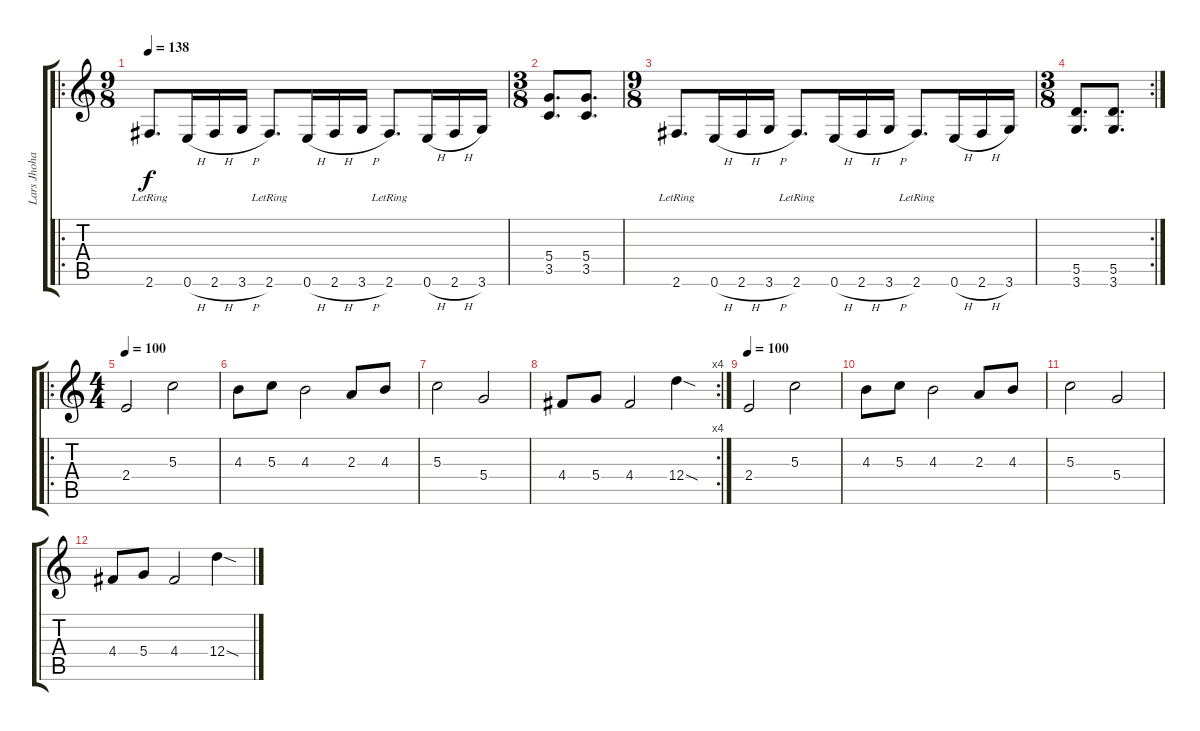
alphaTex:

\track ("Lars Jhohansson" "Lars Jhoha") {instrument distortionguitar}
\staff {score tabs}
\tuning (E4 B3 G3 D3 A2 E2) {hide}
\ro
\ts (9 8)
\tempo 138
\clef g2
\ks c
2.6{lr}.8{d dy f} 0.6{h}.16 2.6{h}.16 3.6{h}.16 2.6{lr}.8{d} 0.6{h}.16 2.6{h}.16 3.6{h}.16 2.6{lr}.8{d} 0.6{h}.16 2.6{h}.16 3.6.16 |
\ts (3 8)
(5.4 3.5).8{d} (5.4 3.5).8{d} |
\ts (9 8)
2.6{lr}.8{d} 0.6{h}.16 2.6{h}.16 3.6{h}.16 2.6{lr}.8{d} 0.6{h}.16 2.6{h}.16 3.6{h}.16 2.6{lr}.8{d} 0.6{h}.16 2.6{h}.16 3.6.16 |
\rc 2
\ts (3 8)
(5.5 3.6).8{d} (5.5 3.6).8{d} |
\ro
\ts (4 4)
\tempo 100
2.4.2 5.3.2 |
4.3.8 5.3.8 4.3.2 2.3.8 4.3.8 |
5.3.2 5.4.2 |
\rc 4
4.4.8 5.4.8 4.4.2 12.4{sod}.4 |
\tempo 100
2.4.2 5.3.2 |
4.3.8 5.3.8 4.3.2 2.3.8 4.3.8 |
5.3.2 5.4.2 |
4.4.8 5.4.8 4.4.2 12.4{sod}.4
